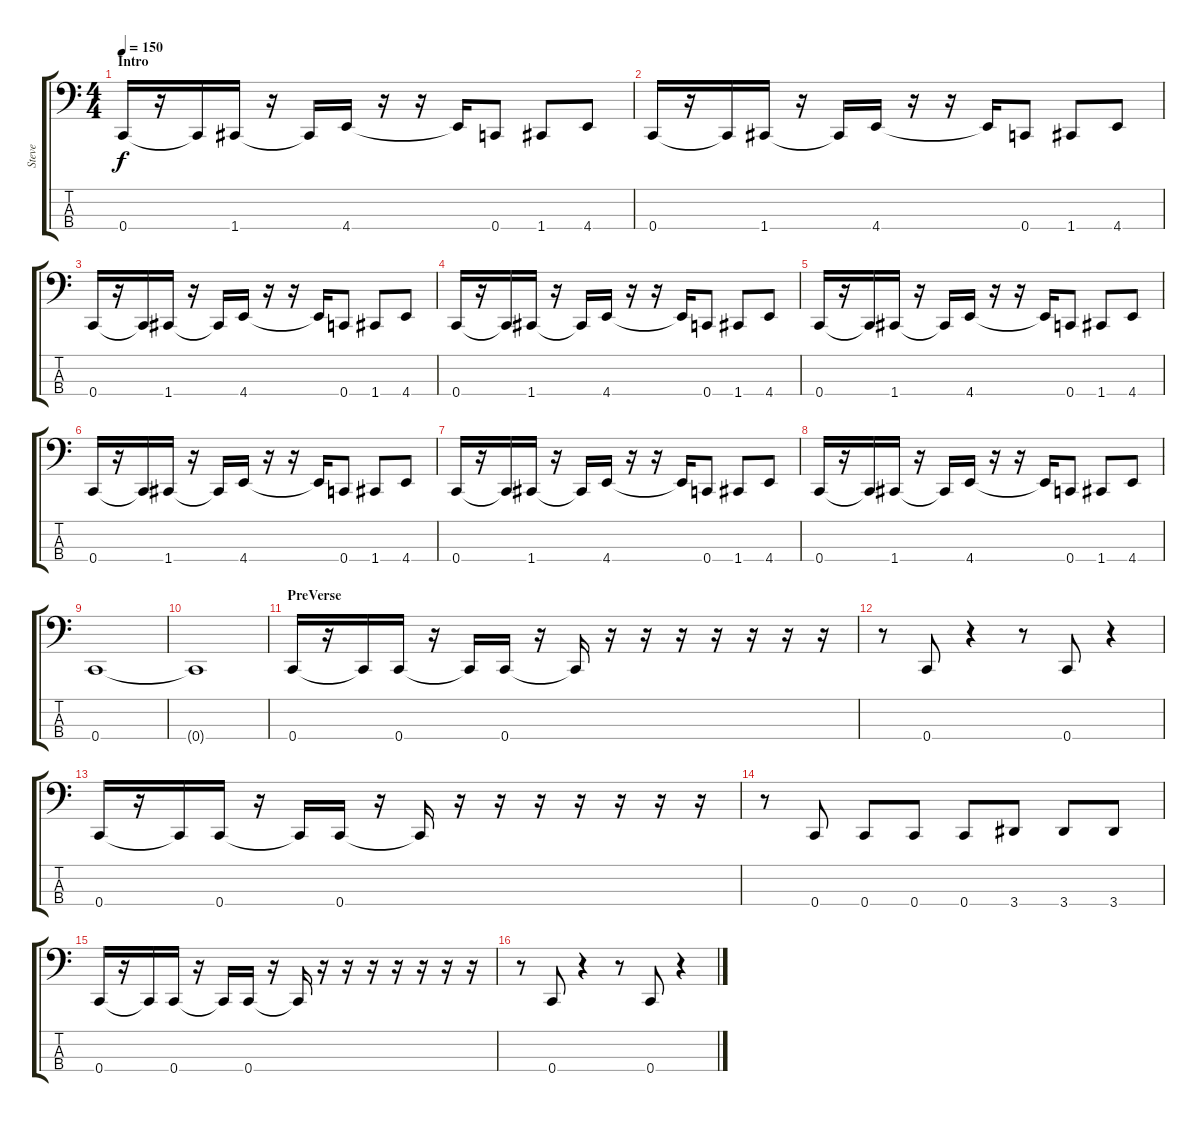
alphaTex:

\track ("Steve" "Steve") {instrument electricbassfinger}
\staff {score tabs}
\tuning (F2 C2 G1 C1) {hide}
\ts (4 4)
\section ("" "Intro")
\tempo 150
\clef f4
\ks c
0.4.16{dy f instrument electricbassfinger} r.16 0.4{t}.16 1.4.16 r.16 1.4{t}.16 4.4.16 r.16 r.16 4.4{t}.16 0.4.8 1.4.8 4.4.8 |
0.4.16 r.16 0.4{t}.16 1.4.16 r.16 1.4{t}.16 4.4.16 r.16 r.16 4.4{t}.16 0.4.8 1.4.8 4.4.8 |
0.4.16 r.16 0.4{t}.16 1.4.16 r.16 1.4{t}.16 4.4.16 r.16 r.16 4.4{t}.16 0.4.8 1.4.8 4.4.8 |
0.4.16 r.16 0.4{t}.16 1.4.16 r.16 1.4{t}.16 4.4.16 r.16 r.16 4.4{t}.16 0.4.8 1.4.8 4.4.8 |
0.4.16 r.16 0.4{t}.16 1.4.16 r.16 1.4{t}.16 4.4.16 r.16 r.16 4.4{t}.16 0.4.8 1.4.8 4.4.8 |
0.4.16 r.16 0.4{t}.16 1.4.16 r.16 1.4{t}.16 4.4.16 r.16 r.16 4.4{t}.16 0.4.8 1.4.8 4.4.8 |
0.4.16 r.16 0.4{t}.16 1.4.16 r.16 1.4{t}.16 4.4.16 r.16 r.16 4.4{t}.16 0.4.8 1.4.8 4.4.8 |
0.4.16 r.16 0.4{t}.16 1.4.16 r.16 1.4{t}.16 4.4.16 r.16 r.16 4.4{t}.16 0.4.8 1.4.8 4.4.8 |
0.4.1 |
0.4{t}.1 |
\section ("" "PreVerse")
0.4.16 r.16 0.4{t}.16 0.4.16 r.16 0.4{t}.16 0.4.16 r.16 0.4{t}.16 r.16 r.16 r.16 r.16 r.16 r.16 r.16 |
r.8 0.4.8 r.4 r.8 0.4.8 r.4 |
0.4.16 r.16 0.4{t}.16 0.4.16 r.16 0.4{t}.16 0.4.16 r.16 0.4{t}.16 r.16 r.16 r.16 r.16 r.16 r.16 r.16 |
r.8 0.4.8 0.4.8 0.4.8 0.4.8 3.4.8 3.4.8 3.4.8 |
0.4.16 r.16 0.4{t}.16 0.4.16 r.16 0.4{t}.16 0.4.16 r.16 0.4{t}.16 r.16 r.16 r.16 r.16 r.16 r.16 r.16 |
r.8 0.4.8 r.4 r.8 0.4.8 r.4
